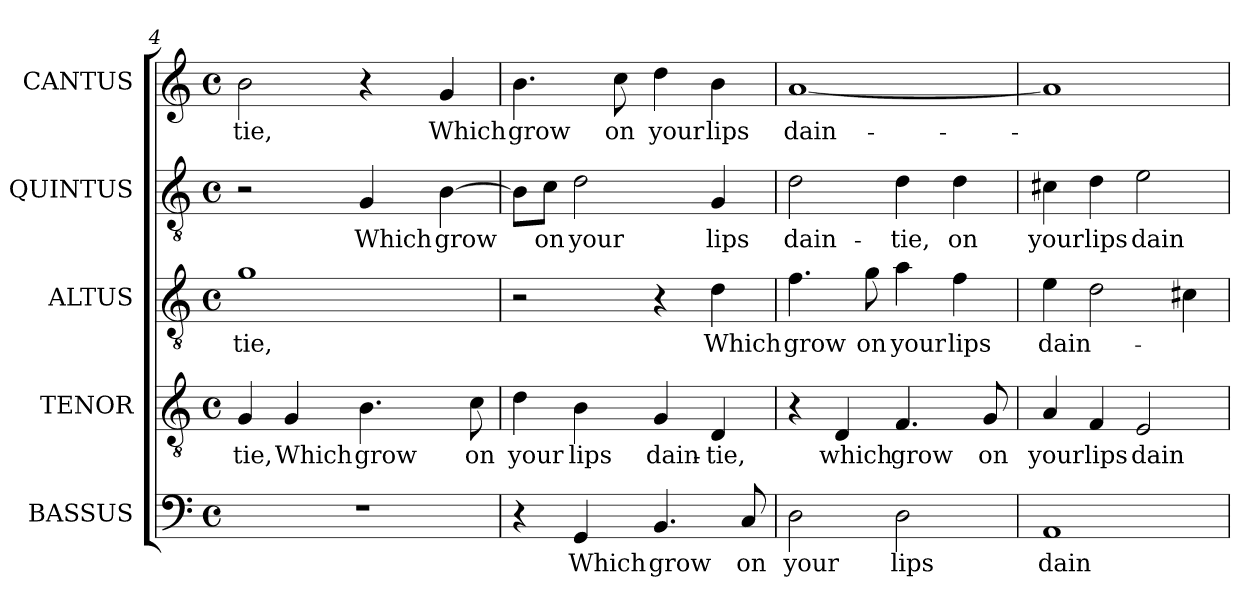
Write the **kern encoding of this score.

**kern	**text	**kern	**text	**kern	**text	**kern	**text	**kern	**text
*part5	*part5	*part4	*part4	*part3	*part3	*part2	*part2	*part1	*part1
*staff5	*staff5	*staff4	*staff4	*staff3	*staff3	*staff2	*staff2	*staff1	*staff1
*I"BASSUS	*	*I"TENOR	*	*I"ALTUS	*	*I"QUINTUS	*	*I"CANTUS	*
*I'B	*	*I'T	*	*I'A	*	*	*	*I'S	*
*clefF4	*	*clefGv2	*	*clefGv2	*	*clefGv2	*	*clefG2	*
*	*	*ITrd7c12	*	*ITrd7c12	*	*ITrd7c12	*	*	*
*k[]	*	*k[]	*	*k[]	*	*k[]	*	*k[]	*
*C:	*	*C:	*	*C:	*	*C:	*	*C:	*
*M4/4	*	*M4/4	*	*M4/4	*	*M4/4	*	*M4/4	*
*met(c)	*	*met(c)	*	*met(c)	*	*met(c)	*	*met(c)	*
=4	=4	=4	=4	=4	=4	=4	=4	=4	=4
!	!	!	!LO:LY:b:color=#000000	!	!	!	!	!	!
!	!	!	!	!	!LO:LY:b:color=#000000	!	!	!	!
!	!	!	!	!	!	!	!	!	!LO:LY:b:color=#000000
1r	.	4GGi/	-tie,	1Gi	-tie,	2r	.	2bi\	-tie,
!	!	!	!LO:LY:b:color=#000000	!	!	!	!	!	!
.	.	4GGi/	Which	.	.	.	.	.	.
!	!	!	!LO:LY:b:color=#000000	!	!	!	!	!	!
!	!	!	!	!	!	!	!LO:LY:b:color=#000000	!	!
.	.	4.BBi\	grow	.	.	4GGi/	Which	4r	.
!	!	!	!	!	!	!	!LO:LY:b:color=#000000	!	!
!	!	!	!	!	!	!	!	!	!LO:LY:b:color=#000000
.	.	.	.	.	.	[>4BBi\	grow	4gi/	Which
!	!	!	!LO:LY:b:color=#000000	!	!	!	!	!	!
.	.	8Ci\	on	.	.	.	.	.	.
=5	=5	=5	=5	=5	=5	=5	=5	=5	=5
!	!	!	!LO:LY:b:color=#000000	!	!	!	!	!	!
!	!	!	!	!	!	!	!	!	!LO:LY:b:color=#000000
4r	.	4Di\	your	2r	.	8BBi\L]	.	4.bi\	grow
!	!	!	!	!	!	!	!LO:LY:b:color=#000000	!	!
.	.	.	.	.	.	8Ci\J	on	.	.
!	!LO:LY:b:color=#000000	!	!	!	!	!	!	!	!
!	!	!	!LO:LY:b:color=#000000	!	!	!	!	!	!
!	!	!	!	!	!	!	!LO:LY:b:color=#000000	!	!
4GGi/	Which	4BBi\	lips	.	.	2Di\	your	.	.
!	!	!	!	!	!	!	!	!	!LO:LY:b:color=#000000
.	.	.	.	.	.	.	.	8cci\	on
!	!LO:LY:b:color=#000000	!	!	!	!	!	!	!	!
!	!	!	!LO:LY:b:color=#000000	!	!	!	!	!	!
!	!	!	!	!	!	!	!	!	!LO:LY:b:color=#000000
4.BBi/	grow	4GGi/	dain-	4r	.	.	.	4ddi\	your
!	!	!	!LO:LY:b:color=#000000	!	!	!	!	!	!
!	!	!	!	!	!LO:LY:b:color=#000000	!	!	!	!
!	!	!	!	!	!	!	!LO:LY:b:color=#000000	!	!
!	!	!	!	!	!	!	!	!	!LO:LY:b:color=#000000
.	.	4DDi/	-tie,	4Di\	Which	4GGi/	lips	4bi\	lips
!	!LO:LY:b:color=#000000	!	!	!	!	!	!	!	!
8Ci/	on	.	.	.	.	.	.	.	.
!!LO:LB:g=z
=6	=6	=6	=6	=6	=6	=6	=6	=6	=6
!	!LO:LY:b:color=#000000	!	!	!	!	!	!	!	!
!	!	!	!	!	!LO:LY:b:color=#000000	!	!	!	!
!	!	!	!	!	!	!	!LO:LY:b:color=#000000	!	!
!	!	!	!	!	!	!	!	!	!LO:LY:b:color=#000000
2Di\	your	4r	.	4.Fi\	grow	2Di\	dain-	[<1ai	dain-
!	!	!	!LO:LY:b:color=#000000	!	!	!	!	!	!
.	.	4DDi/	which	.	.	.	.	.	.
!	!	!	!	!	!LO:LY:b:color=#000000	!	!	!	!
.	.	.	.	8Gi\	on	.	.	.	.
!	!LO:LY:b:color=#000000	!	!	!	!	!	!	!	!
!	!	!	!LO:LY:b:color=#000000	!	!	!	!	!	!
!	!	!	!	!	!LO:LY:b:color=#000000	!	!	!	!
!	!	!	!	!	!	!	!LO:LY:b:color=#000000	!	!
2Di\	lips	4.FFi/	grow	4Ai\	your	4Di\	-tie,	.	.
!	!	!	!	!	!LO:LY:b:color=#000000	!	!	!	!
!	!	!	!	!	!	!	!LO:LY:b:color=#000000	!	!
.	.	.	.	4Fi\	lips	4Di\	on	.	.
!	!	!	!LO:LY:b:color=#000000	!	!	!	!	!	!
.	.	8GGi/	on	.	.	.	.	.	.
=7	=7	=7	=7	=7	=7	=7	=7	=7	=7
!	!LO:LY:b:color=#000000	!	!	!	!	!	!	!	!
!	!	!	!LO:LY:b:color=#000000	!	!	!	!	!	!
!	!	!	!	!	!LO:LY:b:color=#000000	!	!	!	!
!	!	!	!	!	!	!	!LO:LY:b:color=#000000	!	!
1AAi	dain-	4AAi/	your	4Ei\	dain-	4C#Xi\	your	1ai]	.
!	!	!	!LO:LY:b:color=#000000	!	!	!	!	!	!
!	!	!	!	!	!	!	!LO:LY:b:color=#000000	!	!
.	.	4FFi/	lips	2Di\	.	4Di\	lips	.	.
!	!	!	!LO:LY:b:color=#000000	!	!	!	!	!	!
!	!	!	!	!	!	!	!LO:LY:b:color=#000000	!	!
.	.	2EEi/	dain-	.	.	2Ei\	dain-	.	.
.	.	.	.	4C#Xi\	.	.	.	.	.
=	=	=	=	=	=	=	=	=	=
*-	*-	*-	*-	*-	*-	*-	*-	*-	*-
